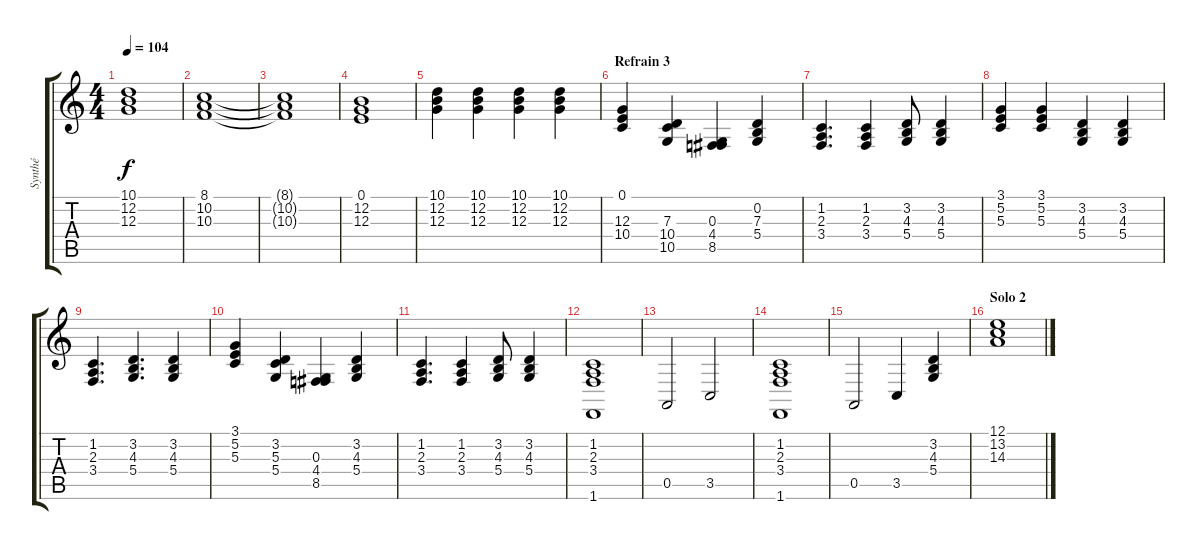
\track ("Synthé" "Synthé") {instrument stringensemble1}
\staff {score tabs}
\tuning (E4 B3 G3 D3 A2 E2) {hide}
\ts (4 4)
\tempo 104
\clef g2
\ks c
(10.1{t} 12.2{t} 12.3{t}).1{dy f} |
(8.1 10.2 10.3).1 |
(8.1{t} 10.2{t} 10.3{t}).1 |
(0.1 12.2 12.3).1 |
(10.1 12.2 12.3).4 (10.1 12.2 12.3).4 (10.1 12.2 12.3).4 (10.1 12.2 12.3).4 |
\section ("" "Refrain 3")
(0.1 12.3 10.4).4 (7.3 10.4 10.5).4 (0.3 4.4 8.5).4 (0.2 7.3 5.4).4 |
(1.2 2.3 3.4).4{d} (1.2 2.3 3.4).4 (3.2 4.3 5.4).8 (3.2 4.3 5.4).4 |
(3.1 5.2 5.3).4 (3.1 5.2 5.3).4 (3.2 4.3 5.4).4 (3.2 4.3 5.4).4 |
(1.2 2.3 3.4).4{d} (3.2 4.3 5.4).4{d} (3.2 4.3 5.4).4 |
(3.1 5.2 5.3).4 (3.2 5.3 5.4).4 (0.3 4.4 8.5).4 (3.2 4.3 5.4).4 |
(1.2 2.3 3.4).4{d} (1.2 2.3 3.4).4 (3.2 4.3 5.4).8 (3.2 4.3 5.4).4 |
(1.2 2.3 3.4 1.6).1 |
0.5.2 3.5.2 |
(1.2 2.3 3.4 1.6).1 |
0.5.2 3.5.4 (3.2 4.3 5.4).4 |
\section ("" "Solo 2 ")
(12.1 13.2 14.3).1
